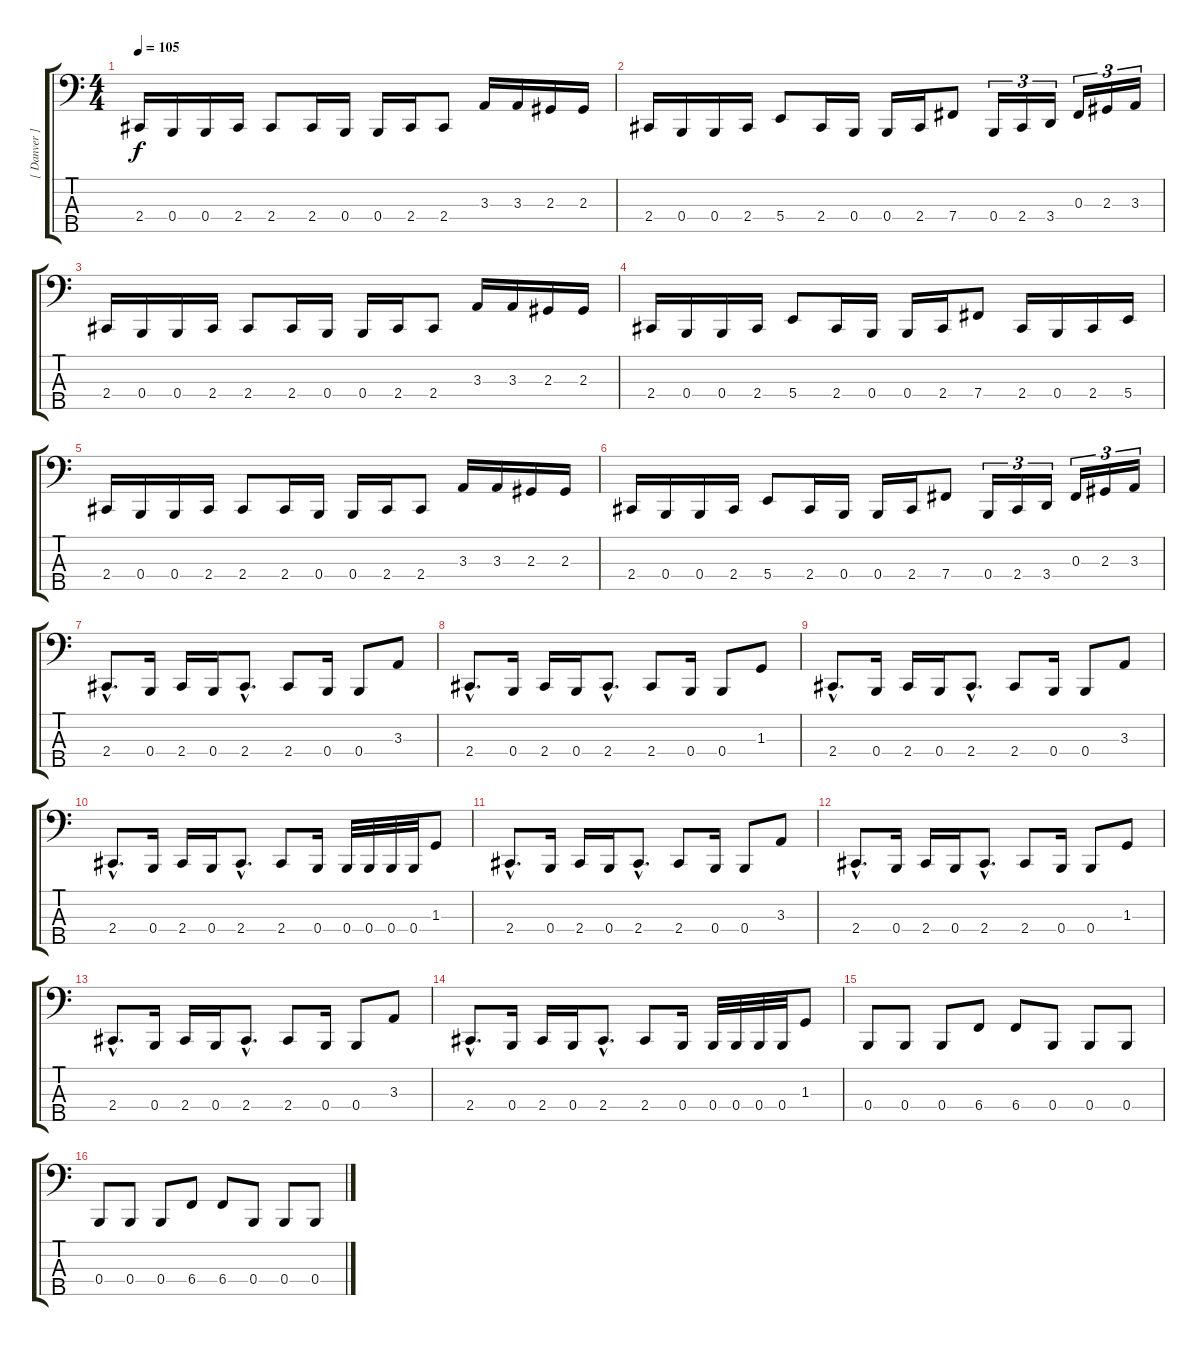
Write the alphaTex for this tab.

\track ("[ Danver ]" "[ Danver ]") {instrument electricbasspick}
\staff {score tabs}
\tuning (E2 B1 Gb1 B0 Ab0) {hide}
\ts (4 4)
\tempo 105
\clef f4
\ks c
2.4.16{dy f} 0.4.16 0.4.16 2.4.16 2.4.8 2.4.16 0.4.16 0.4.16 2.4.16 2.4.8 3.3.16 3.3.16 2.3.16 2.3.16 |
2.4.16 0.4.16 0.4.16 2.4.16 5.4.8 2.4.16 0.4.16 0.4.16 2.4.16 7.4.8 0.4.16{tu (3 2)} 2.4.16{tu (3 2)} 3.4.16{tu (3 2)} 0.3.16{tu (3 2)} 2.3.16{tu (3 2)} 3.3.16{tu (3 2)} |
2.4.16 0.4.16 0.4.16 2.4.16 2.4.8 2.4.16 0.4.16 0.4.16 2.4.16 2.4.8 3.3.16 3.3.16 2.3.16 2.3.16 |
2.4.16 0.4.16 0.4.16 2.4.16 5.4.8 2.4.16 0.4.16 0.4.16 2.4.16 7.4.8 2.4.16 0.4.16 2.4.16 5.4.16 |
2.4.16 0.4.16 0.4.16 2.4.16 2.4.8 2.4.16 0.4.16 0.4.16 2.4.16 2.4.8 3.3.16 3.3.16 2.3.16 2.3.16 |
2.4.16 0.4.16 0.4.16 2.4.16 5.4.8 2.4.16 0.4.16 0.4.16 2.4.16 7.4.8 0.4.16{tu (3 2)} 2.4.16{tu (3 2)} 3.4.16{tu (3 2)} 0.3.16{tu (3 2)} 2.3.16{tu (3 2)} 3.3.16{tu (3 2)} |
2.4{hac}.8{d} 0.4.16 2.4.16 0.4.16 2.4{hac}.8{d} 2.4.8 0.4.16 0.4.8 3.3.8 |
2.4{hac}.8{d} 0.4.16 2.4.16 0.4.16 2.4{hac}.8{d} 2.4.8 0.4.16 0.4.8 1.3.8 |
2.4{hac}.8{d} 0.4.16 2.4.16 0.4.16 2.4{hac}.8{d} 2.4.8 0.4.16 0.4.8 3.3.8 |
2.4{hac}.8{d} 0.4.16 2.4.16 0.4.16 2.4{hac}.8{d} 2.4.8 0.4.16 0.4.32 0.4.32 0.4.32 0.4.32 1.3.8 |
2.4{hac}.8{d} 0.4.16 2.4.16 0.4.16 2.4{hac}.8{d} 2.4.8 0.4.16 0.4.8 3.3.8 |
2.4{hac}.8{d} 0.4.16 2.4.16 0.4.16 2.4{hac}.8{d} 2.4.8 0.4.16 0.4.8 1.3.8 |
2.4{hac}.8{d} 0.4.16 2.4.16 0.4.16 2.4{hac}.8{d} 2.4.8 0.4.16 0.4.8 3.3.8 |
2.4{hac}.8{d} 0.4.16 2.4.16 0.4.16 2.4{hac}.8{d} 2.4.8 0.4.16 0.4.32 0.4.32 0.4.32 0.4.32 1.3.8 |
0.4.8 0.4.8 0.4.8 6.4.8 6.4.8 0.4.8 0.4.8 0.4.8 |
0.4.8 0.4.8 0.4.8 6.4.8 6.4.8 0.4.8 0.4.8 0.4.8
